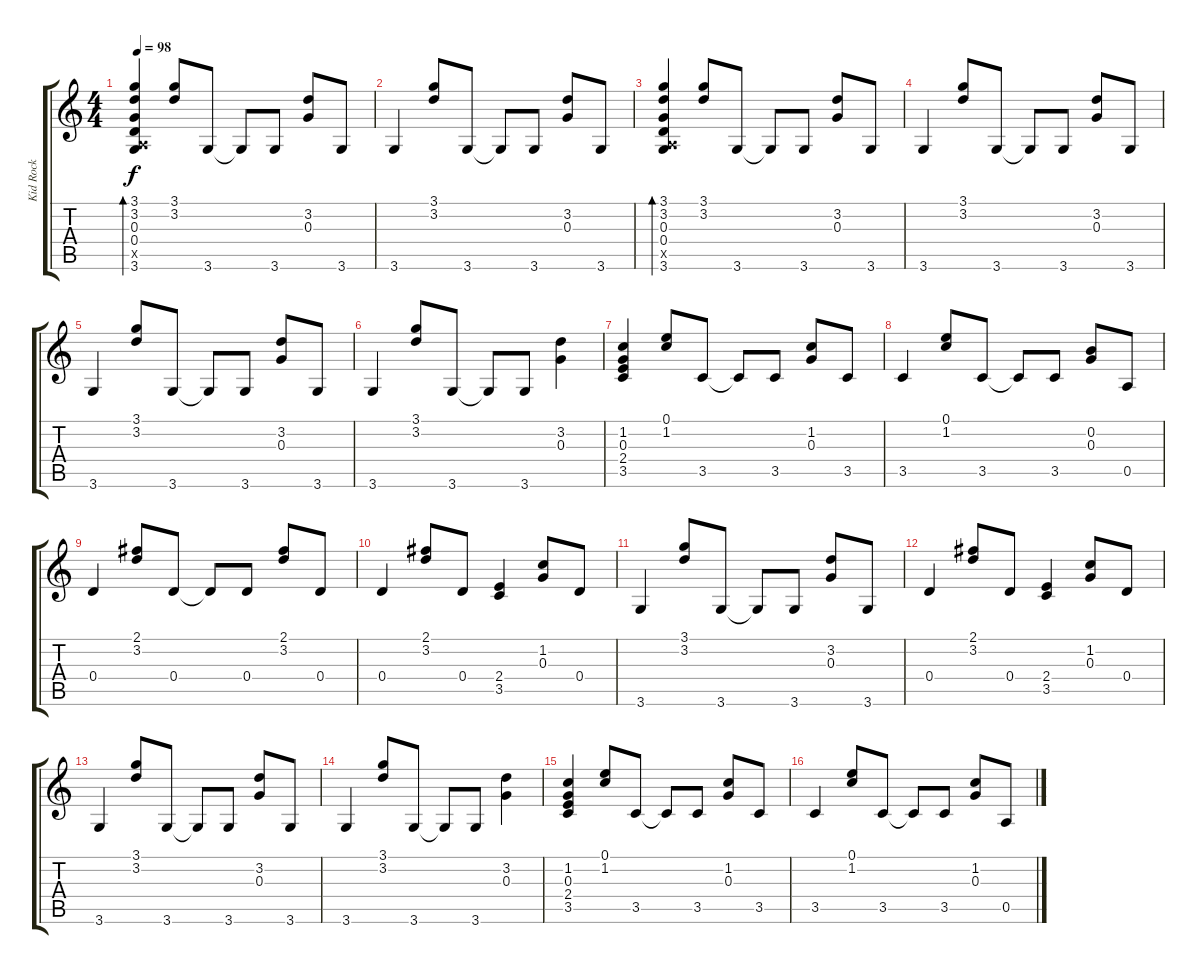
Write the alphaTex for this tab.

\track ("Kid Rock" "Kid Rock") {instrument acousticguitarsteel}
\staff {score tabs}
\tuning (E4 B3 G3 D3 A2 E2) {hide}
\ts (4 4)
\tempo 98
\clef g2
\ks c
(3.1 3.2 0.3 0.4 0.5{x} 3.6).4{bd 60 dy f instrument acousticguitarsteel} (3.1 3.2).8 3.6.8 3.6{t}.8 3.6.8 (3.2 0.3).8 3.6.8 |
3.6.4 (3.1 3.2).8 3.6.8 3.6{t}.8 3.6.8 (3.2 0.3).8 3.6.8 |
(3.1 3.2 0.3 0.4 0.5{x} 3.6).4{bd 60} (3.1 3.2).8 3.6.8 3.6{t}.8 3.6.8 (3.2 0.3).8 3.6.8 |
3.6.4 (3.1 3.2).8 3.6.8 3.6{t}.8 3.6.8 (3.2 0.3).8 3.6.8 |
3.6.4 (3.1 3.2).8 3.6.8 3.6{t}.8 3.6.8 (3.2 0.3).8 3.6.8 |
3.6.4 (3.1 3.2).8 3.6.8 3.6{t}.8 3.6.8 (3.2 0.3).4 |
(1.2 0.3 2.4 3.5).4 (0.1 1.2).8 3.5.8 3.5{t}.8 3.5.8 (1.2 0.3).8 3.5.8 |
3.5.4 (0.1 1.2).8 3.5.8 3.5{t}.8 3.5.8 (0.2 0.3).8 0.5.8 |
0.4.4 (2.1 3.2).8 0.4.8 0.4{t}.8 0.4.8 (2.1 3.2).8 0.4.8 |
0.4.4 (2.1 3.2).8 0.4.8 (2.4 3.5).4 (1.2 0.3).8 0.4.8 |
3.6.4 (3.1 3.2).8 3.6.8 3.6{t}.8 3.6.8 (3.2 0.3).8 3.6.8 |
0.4.4 (2.1 3.2).8 0.4.8 (2.4 3.5).4 (1.2 0.3).8 0.4.8 |
3.6.4 (3.1 3.2).8 3.6.8 3.6{t}.8 3.6.8 (3.2 0.3).8 3.6.8 |
3.6.4 (3.1 3.2).8 3.6.8 3.6{t}.8 3.6.8 (3.2 0.3).4 |
(1.2 0.3 2.4 3.5).4 (0.1 1.2).8 3.5.8 3.5{t}.8 3.5.8 (1.2 0.3).8 3.5.8 |
3.5.4 (0.1 1.2).8 3.5.8 3.5{t}.8 3.5.8 (1.2 0.3).8 0.5.8
